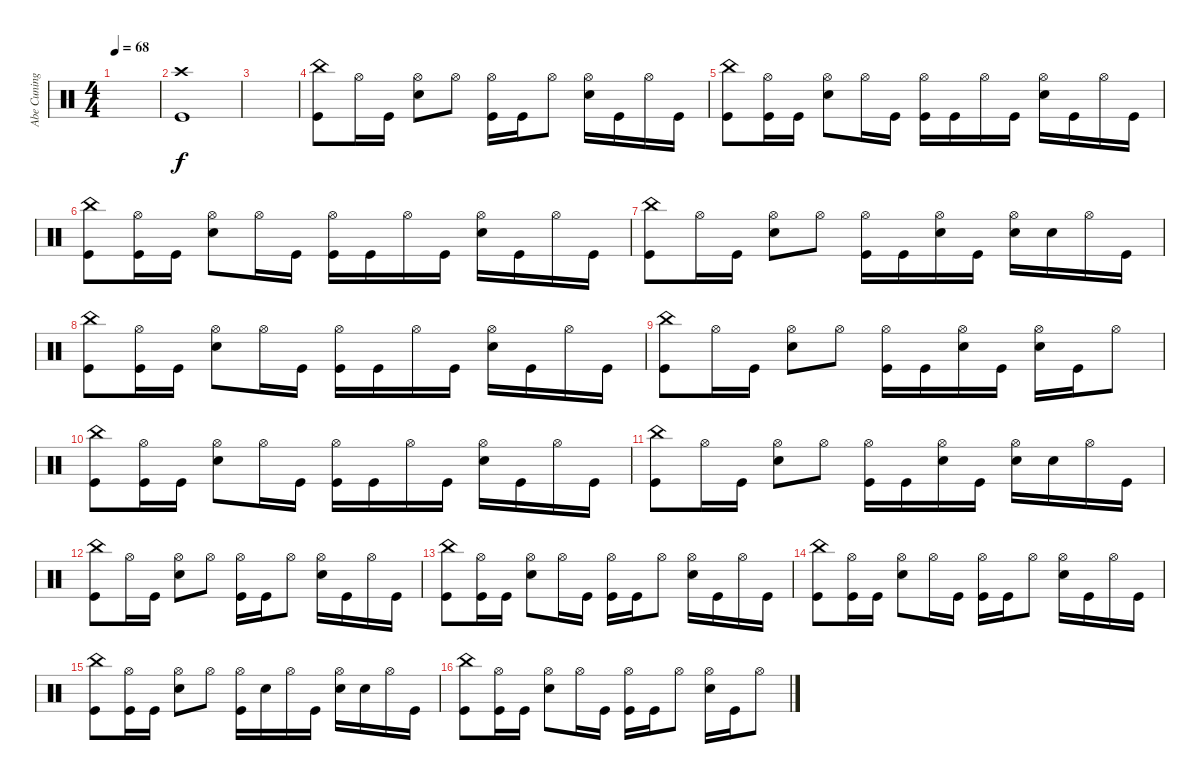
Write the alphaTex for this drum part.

\track ("Abe Cuningham" "Abe Cuning") {instrument percussion}
\staff {score}
\articulation defaults
\ts (4 4)
\tempo 68
\clef neutral
\ks c
|
("Crash high (hit)" "Kick (hit)").1 |
|
("China (hit)" "Kick (hit)").8 "Hi-Hat (open)".16 "Kick (hit)".16 ("Hi-Hat (open)" "Electric Snare (hit)").8 "Hi-Hat (open)".8 ("Hi-Hat (open)" "Kick (hit)").16 "Kick (hit)".16 "Hi-Hat (open)".8 ("Hi-Hat (open)" "Electric Snare (hit)").16 "Kick (hit)".16 "Hi-Hat (open)".16 "Kick (hit)".16 |
("China (hit)" "Kick (hit)").8 ("Hi-Hat (open)" "Kick (hit)").16 "Kick (hit)".16 ("Hi-Hat (open)" "Electric Snare (hit)").8 "Hi-Hat (open)".16 "Kick (hit)".16 ("Hi-Hat (open)" "Kick (hit)").16 "Kick (hit)".16 "Hi-Hat (open)".16 "Kick (hit)".16 ("Hi-Hat (open)" "Electric Snare (hit)").16 "Kick (hit)".16 "Hi-Hat (open)".16 "Kick (hit)".16 |
("China (hit)" "Kick (hit)").8 ("Hi-Hat (open)" "Kick (hit)").16 "Kick (hit)".16 ("Hi-Hat (open)" "Electric Snare (hit)").8 "Hi-Hat (open)".16 "Kick (hit)".16 ("Hi-Hat (open)" "Kick (hit)").16 "Kick (hit)".16 "Hi-Hat (open)".16 "Kick (hit)".16 ("Hi-Hat (open)" "Electric Snare (hit)").16 "Kick (hit)".16 "Hi-Hat (open)".16 "Kick (hit)".16 |
("China (hit)" "Kick (hit)").8 "Hi-Hat (open)".16 "Kick (hit)".16 ("Hi-Hat (open)" "Electric Snare (hit)").8 "Hi-Hat (open)".8 ("Hi-Hat (open)" "Kick (hit)").16 "Kick (hit)".16 ("Hi-Hat (open)" "Electric Snare (hit)").16 "Kick (hit)".16 ("Hi-Hat (open)" "Electric Snare (hit)").16 "Electric Snare (hit)".16 "Hi-Hat (open)".16 "Kick (hit)".16 |
("China (hit)" "Kick (hit)").8 ("Hi-Hat (open)" "Kick (hit)").16 "Kick (hit)".16 ("Hi-Hat (open)" "Electric Snare (hit)").8 "Hi-Hat (open)".16 "Kick (hit)".16 ("Hi-Hat (open)" "Kick (hit)").16 "Kick (hit)".16 "Hi-Hat (open)".16 "Kick (hit)".16 ("Hi-Hat (open)" "Electric Snare (hit)").16 "Kick (hit)".16 "Hi-Hat (open)".16 "Kick (hit)".16 |
("China (hit)" "Kick (hit)").8 "Hi-Hat (open)".16 "Kick (hit)".16 ("Hi-Hat (open)" "Electric Snare (hit)").8 "Hi-Hat (open)".8 ("Hi-Hat (open)" "Kick (hit)").16 "Kick (hit)".16 ("Hi-Hat (open)" "Electric Snare (hit)").16 "Kick (hit)".16 ("Hi-Hat (open)" "Electric Snare (hit)").16 "Kick (hit)".16 "Hi-Hat (open)".8 |
("China (hit)" "Kick (hit)").8 ("Hi-Hat (open)" "Kick (hit)").16 "Kick (hit)".16 ("Hi-Hat (open)" "Electric Snare (hit)").8 "Hi-Hat (open)".16 "Kick (hit)".16 ("Hi-Hat (open)" "Kick (hit)").16 "Kick (hit)".16 "Hi-Hat (open)".16 "Kick (hit)".16 ("Hi-Hat (open)" "Electric Snare (hit)").16 "Kick (hit)".16 "Hi-Hat (open)".16 "Kick (hit)".16 |
("China (hit)" "Kick (hit)").8 "Hi-Hat (open)".16 "Kick (hit)".16 ("Hi-Hat (open)" "Electric Snare (hit)").8 "Hi-Hat (open)".8 ("Hi-Hat (open)" "Kick (hit)").16 "Kick (hit)".16 ("Hi-Hat (open)" "Electric Snare (hit)").16 "Kick (hit)".16 ("Hi-Hat (open)" "Electric Snare (hit)").16 "Electric Snare (hit)".16 "Hi-Hat (open)".16 "Kick (hit)".16 |
("China (hit)" "Kick (hit)").8 "Hi-Hat (open)".16 "Kick (hit)".16 ("Hi-Hat (open)" "Electric Snare (hit)").8 "Hi-Hat (open)".8 ("Hi-Hat (open)" "Kick (hit)").16 "Kick (hit)".16 "Hi-Hat (open)".8 ("Hi-Hat (open)" "Electric Snare (hit)").16 "Kick (hit)".16 "Hi-Hat (open)".16 "Kick (hit)".16 |
("China (hit)" "Kick (hit)").8 ("Hi-Hat (open)" "Kick (hit)").16 "Kick (hit)".16 ("Hi-Hat (open)" "Electric Snare (hit)").8 "Hi-Hat (open)".16 "Kick (hit)".16 ("Hi-Hat (open)" "Kick (hit)").16 "Kick (hit)".16 "Hi-Hat (open)".8 ("Hi-Hat (open)" "Electric Snare (hit)").16 "Kick (hit)".16 "Hi-Hat (open)".16 "Kick (hit)".16 |
("China (hit)" "Kick (hit)").8 ("Hi-Hat (open)" "Kick (hit)").16 "Kick (hit)".16 ("Hi-Hat (open)" "Electric Snare (hit)").8 "Hi-Hat (open)".16 "Kick (hit)".16 ("Hi-Hat (open)" "Kick (hit)").16 "Kick (hit)".16 "Hi-Hat (open)".8 ("Hi-Hat (open)" "Electric Snare (hit)").16 "Kick (hit)".16 "Hi-Hat (open)".16 "Kick (hit)".16 |
("China (hit)" "Kick (hit)").8 ("Hi-Hat (open)" "Kick (hit)").16 "Kick (hit)".16 ("Hi-Hat (open)" "Electric Snare (hit)").8 "Hi-Hat (open)".8 ("Hi-Hat (open)" "Kick (hit)").16 "Electric Snare (hit)".16 "Hi-Hat (open)".16 "Kick (hit)".16 ("Hi-Hat (open)" "Electric Snare (hit)").16 "Electric Snare (hit)".16 "Hi-Hat (open)".16 "Kick (hit)".16 |
("China (hit)" "Kick (hit)").8 ("Hi-Hat (open)" "Kick (hit)").16 "Kick (hit)".16 ("Hi-Hat (open)" "Electric Snare (hit)").8 "Hi-Hat (open)".16 "Kick (hit)".16 ("Hi-Hat (open)" "Kick (hit)").16 "Kick (hit)".16 "Hi-Hat (open)".8 ("Hi-Hat (open)" "Electric Snare (hit)").16 "Kick (hit)".16 "Hi-Hat (open)".8
